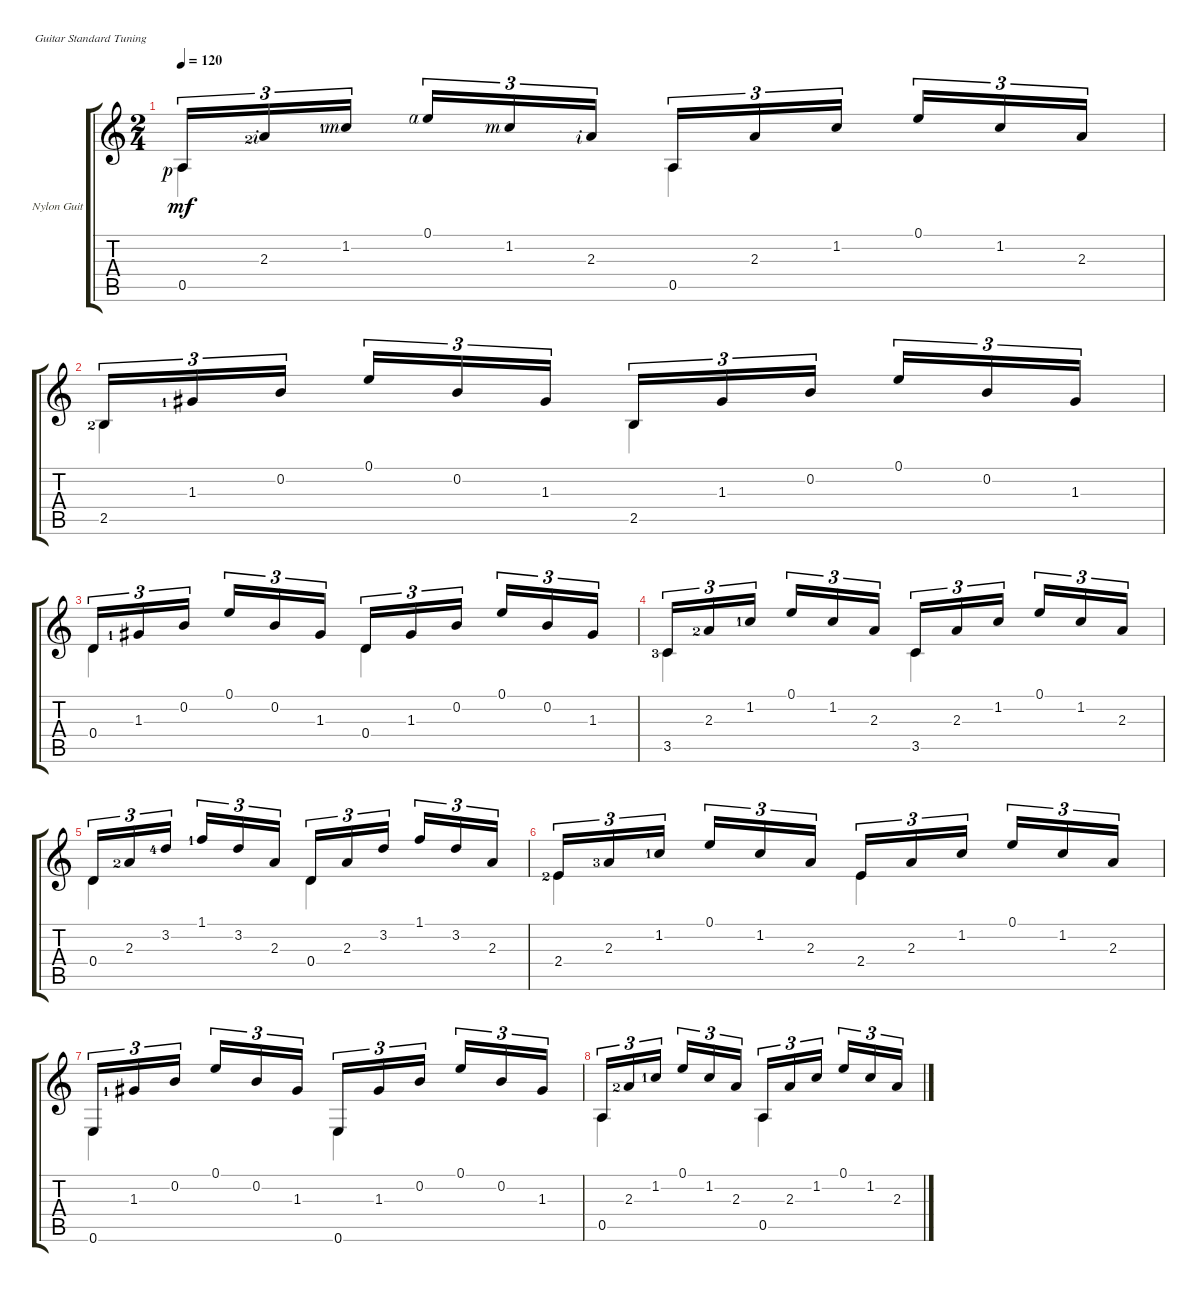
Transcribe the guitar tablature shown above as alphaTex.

\defaultSystemsLayout 4
\bracketExtendMode groupsimilarinstruments
\firstSystemTrackNameOrientation horizontal
\otherSystemsTrackNameOrientation horizontal
\track ("Nylon Guitar" "Nylon Guit") {instrument acousticguitarsteel}
\staff {score tabs}
\tuning (E4 B3 G3 D3 A2 E2)
\voice
\ts (2 4)
\tempo 120
\clef g2
\ks c
0.5{rf 1}.16{tu (3 2) dy mf instrument acousticguitarsteel} 2.3{lf 3 rf 2}.16{tu (3 2)} 1.2{lf 2 rf 3}.16{tu (3 2)} 0.1{rf 4}.16{tu (3 2)} 1.2{rf 3}.16{tu (3 2)} 2.3{rf 2}.16{tu (3 2)} 0.5.16{tu (3 2)} 2.3.16{tu (3 2)} 1.2.16{tu (3 2)} 0.1.16{tu (3 2)} 1.2.16{tu (3 2)} 2.3.16{tu (3 2)} |
2.5{lf 3}.16{tu (3 2)} 1.3{lf 2}.16{tu (3 2)} 0.2.16{tu (3 2)} 0.1.16{tu (3 2)} 0.2.16{tu (3 2)} 1.3.16{tu (3 2)} 2.5.16{tu (3 2)} 1.3.16{tu (3 2)} 0.2.16{tu (3 2)} 0.1.16{tu (3 2)} 0.2.16{tu (3 2)} 1.3.16{tu (3 2)} |
0.4.16{tu (3 2)} 1.3{lf 2}.16{tu (3 2)} 0.2.16{tu (3 2)} 0.1.16{tu (3 2)} 0.2.16{tu (3 2)} 1.3.16{tu (3 2)} 0.4.16{tu (3 2)} 1.3.16{tu (3 2)} 0.2.16{tu (3 2)} 0.1.16{tu (3 2)} 0.2.16{tu (3 2)} 1.3.16{tu (3 2)} |
3.5{lf 4}.16{tu (3 2)} 2.3{lf 3}.16{tu (3 2)} 1.2{lf 2}.16{tu (3 2)} 0.1.16{tu (3 2)} 1.2.16{tu (3 2)} 2.3.16{tu (3 2)} 3.5.16{tu (3 2)} 2.3.16{tu (3 2)} 1.2.16{tu (3 2)} 0.1.16{tu (3 2)} 1.2.16{tu (3 2)} 2.3.16{tu (3 2)} |
0.4.16{tu (3 2)} 2.3{lf 3}.16{tu (3 2)} 3.2{lf 5}.16{tu (3 2)} 1.1{lf 2}.16{tu (3 2)} 3.2.16{tu (3 2)} 2.3.16{tu (3 2)} 0.4.16{tu (3 2)} 2.3.16{tu (3 2)} 3.2.16{tu (3 2)} 1.1.16{tu (3 2)} 3.2.16{tu (3 2)} 2.3.16{tu (3 2)} |
2.4{lf 3}.16{tu (3 2)} 2.3{lf 4}.16{tu (3 2)} 1.2{lf 2}.16{tu (3 2)} 0.1.16{tu (3 2)} 1.2.16{tu (3 2)} 2.3.16{tu (3 2)} 2.4.16{tu (3 2)} 2.3.16{tu (3 2)} 1.2.16{tu (3 2)} 0.1.16{tu (3 2)} 1.2.16{tu (3 2)} 2.3.16{tu (3 2)} |
0.6.16{tu (3 2)} 1.3{lf 2}.16{tu (3 2)} 0.2.16{tu (3 2)} 0.1.16{tu (3 2)} 0.2.16{tu (3 2)} 1.3.16{tu (3 2)} 0.6.16{tu (3 2)} 1.3.16{tu (3 2)} 0.2.16{tu (3 2)} 0.1.16{tu (3 2)} 0.2.16{tu (3 2)} 1.3.16{tu (3 2)} |
0.5.16{tu (3 2)} 2.3{lf 3}.16{tu (3 2)} 1.2{lf 2}.16{tu (3 2)} 0.1.16{tu (3 2)} 1.2.16{tu (3 2)} 2.3.16{tu (3 2)} 0.5.16{tu (3 2)} 2.3.16{tu (3 2)} 1.2.16{tu (3 2)} 0.1.16{tu (3 2)} 1.2.16{tu (3 2)} 2.3.16{tu (3 2)}
\voice
\clef g2
\ottava regular
\simile none
\ks c
0.5{rf 1}.4{dy mf} 0.5.4 |
2.5{lf 3}.4 2.5.4 |
0.4.4 0.4.4 |
3.5{lf 4}.4 3.5.4 |
0.4.4 0.4.4 |
2.4{lf 3}.4 2.4.4 |
0.6.4 0.6.4 |
0.5.4 0.5.4
